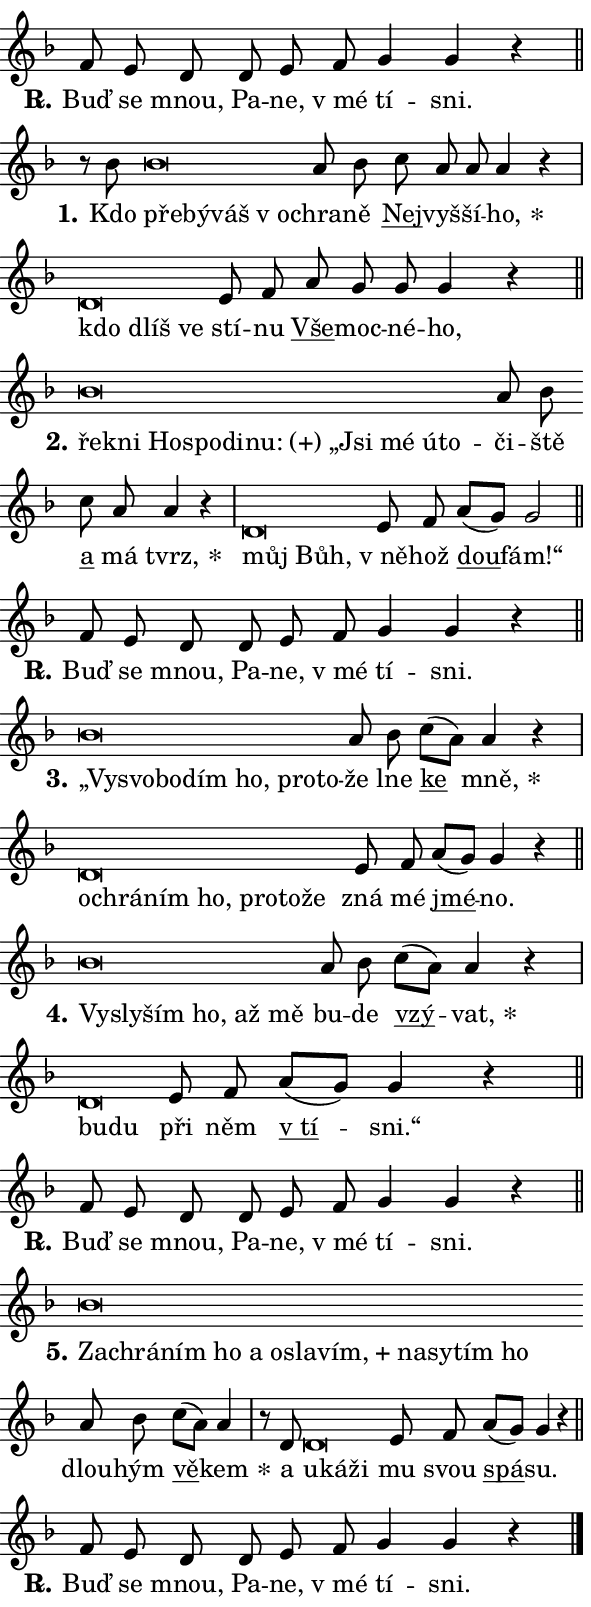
\version "2.24.0"
\header { tagline = "" }
\paper {
  indent = 0\cm
  top-margin = 0\cm
  right-margin = 0.13\cm % to fit lyric hyphens
  bottom-margin = 0\cm
  left-margin = 0\cm
  paper-width = 10\cm
  page-breaking = #ly:one-page-breaking
  system-system-spacing.basic-distance = #11
  score-system-spacing.basic-distance = #11
  ragged-last = ##f
}


%% Author: Thomas Morley
%% https://lists.gnu.org/archive/html/lilypond-user/2020-05/msg00002.html
#(define (line-position grob)
"Returns position of @var[grob} in current system:
   @code{'start}, if at first time-step
   @code{'end}, if at last time-step
   @code{'middle} otherwise
"
  (let* ((col (ly:item-get-column grob))
         (ln (ly:grob-object col 'left-neighbor))
         (rn (ly:grob-object col 'right-neighbor))
         (col-to-check-left (if (ly:grob? ln) ln col))
         (col-to-check-right (if (ly:grob? rn) rn col))
         (break-dir-left
           (and
             (ly:grob-property col-to-check-left 'non-musical #f)
             (ly:item-break-dir col-to-check-left)))
         (break-dir-right
           (and
             (ly:grob-property col-to-check-right 'non-musical #f)
             (ly:item-break-dir col-to-check-right))))
        (cond ((eqv? 1 break-dir-left) 'start)
              ((eqv? -1 break-dir-right) 'end)
              (else 'middle))))

#(define (tranparent-at-line-position vctor)
  (lambda (grob)
  "Relying on @code{line-position} select the relevant enry from @var{vctor}.
Used to determine transparency,"
    (case (line-position grob)
      ((end) (not (vector-ref vctor 0)))
      ((middle) (not (vector-ref vctor 1)))
      ((start) (not (vector-ref vctor 2))))))

noteHeadBreakVisibility =
#(define-music-function (break-visibility)(vector?)
"Makes @code{NoteHead}s transparent relying on @var{break-visibility}"
#{
  \override NoteHead.transparent =
    #(tranparent-at-line-position break-visibility)
#})

#(define delete-ledgers-for-transparent-note-heads
  (lambda (grob)
    "Reads whether a @code{NoteHead} is transparent.
If so this @code{NoteHead} is removed from @code{'note-heads} from
@var{grob}, which is supposed to be @code{LedgerLineSpanner}.
As a result ledgers are not printed for this @code{NoteHead}"
    (let* ((nhds-array (ly:grob-object grob 'note-heads))
           (nhds-list
             (if (ly:grob-array? nhds-array)
                 (ly:grob-array->list nhds-array)
                 '()))
           ;; Relies on the transparent-property being done before
           ;; Staff.LedgerLineSpanner.after-line-breaking is executed.
           ;; This is fragile ...
           (to-keep
             (remove
               (lambda (nhd)
                 (ly:grob-property nhd 'transparent #f))
               nhds-list)))
      ;; TODO find a better method to iterate over grob-arrays, similiar
      ;; to filter/remove etc for lists
      ;; For now rebuilt from scratch
      (set! (ly:grob-object grob 'note-heads)  '())
      (for-each
        (lambda (nhd)
          (ly:pointer-group-interface::add-grob grob 'note-heads nhd))
        to-keep))))

squashNotes = {
  \override NoteHead.X-extent = #'(-0.2 . 0.2)
  \override NoteHead.Y-extent = #'(-0.75 . 0)
  \override NoteHead.stencil =
    #(lambda (grob)
       (let ((pos (ly:grob-property grob 'staff-position)))
         (begin
           (if (< pos -7) (display "ERROR: Lower brevis then expected\n") (display ""))
           (if (<= pos -6) ly:text-interface::print ly:note-head::print))))
}
unSquashNotes = {
  \revert NoteHead.X-extent
  \revert NoteHead.Y-extent
  \revert NoteHead.stencil
}

hideNotes = \noteHeadBreakVisibility #begin-of-line-visible
unHideNotes = \noteHeadBreakVisibility #all-visible

% work-around for resetting accidentals
% https://lilypond.org/doc/v2.23/Documentation/notation/displaying-rhythms#unmetered-music
cadenzaMeasure = {
  \cadenzaOff
  \partial 1024 s1024
  \cadenzaOn
}

#(define-markup-command (accent layout props text) (markup?)
  "Underline accented syllable"
  (interpret-markup layout props
    #{\markup \override #'(offset . 4.3) \underline { #text }#}))

responsum = \markup \concat {
  "R" \hspace #-1.05 \path #0.1 #'((moveto 0 0.07) (lineto 0.9 0.8)) \hspace #0.05 "."
}

spaceSize = #0.6828661417322834 % exact space size for TeX Gyre Schola

\layout {
  \context {
    \Staff
    \remove "Time_signature_engraver"
    \override LedgerLineSpanner.after-line-breaking = #delete-ledgers-for-transparent-note-heads
  }
  \context {
    \Lyrics {
      \override LyricSpace.minimum-distance = \spaceSize
      \override LyricText.font-name = #"TeX Gyre Schola"
      \override LyricText.font-size = 1
      \override StanzaNumber.font-name = #"TeX Gyre Schola Bold"
      \override StanzaNumber.font-size = 1
    }
  }
  \context {
    \Score 
    \override NoteHead.text =
      #(lambda (grob) 
        (let ((pos (ly:grob-property grob 'staff-position)))
          #{\markup {
            \combine
              \halign #-0.55 \raise #(if (= pos -6) 0 0.5) \override #'(thickness . 2) \draw-line #'(3.2 . 0)
              \musicglyph "noteheads.sM1"
          }#}))
  }
}

% magnetic-lyrics.ily
%
%   written by
%     Jean Abou Samra <jean@abou-samra.fr>
%     Werner Lemberg <wl@gnu.org>
%
%   adapted by
%     Jiri Hon <jiri.hon@gmail.com>
%
% Version 2022-Apr-15

% https://www.mail-archive.com/lilypond-user@gnu.org/msg149350.html

#(define (Left_hyphen_pointer_engraver context)
   "Collect syllable-hyphen-syllable occurrences in lyrics and store
them in properties.  This engraver only looks to the left.  For
example, if the lyrics input is @code{foo -- bar}, it does the
following.

@itemize @bullet
@item
Set the @code{text} property of the @code{LyricHyphen} grob between
@q{foo} and @q{bar} to @code{foo}.

@item
Set the @code{left-hyphen} property of the @code{LyricText} grob with
text @q{foo} to the @code{LyricHyphen} grob between @q{foo} and
@q{bar}.
@end itemize

Use this auxiliary engraver in combination with the
@code{lyric-@/text::@/apply-@/magnetic-@/offset!} hook."
   (let ((hyphen #f)
         (text #f))
     (make-engraver
      (acknowledgers
       ((lyric-syllable-interface engraver grob source-engraver)
        (set! text grob)))
      (end-acknowledgers
       ((lyric-hyphen-interface engraver grob source-engraver)
        ;(when (not (grob::has-interface grob 'lyric-space-interface))
          (set! hyphen grob)));)
      ((stop-translation-timestep engraver)
       (when (and text hyphen)
         (ly:grob-set-object! text 'left-hyphen hyphen))
       (set! text #f)
       (set! hyphen #f)))))

#(define (lyric-text::apply-magnetic-offset! grob)
   "If the space between two syllables is less than the value in
property @code{LyricText@/.details@/.squash-threshold}, move the right
syllable to the left so that it gets concatenated with the left
syllable.

Use this function as a hook for
@code{LyricText@/.after-@/line-@/breaking} if the
@code{Left_@/hyphen_@/pointer_@/engraver} is active."
   (let ((hyphen (ly:grob-object grob 'left-hyphen #f)))
     (when hyphen
       (let ((left-text (ly:spanner-bound hyphen LEFT)))
         (when (grob::has-interface left-text 'lyric-syllable-interface)
           (let* ((common (ly:grob-common-refpoint grob left-text X))
                  (this-x-ext (ly:grob-extent grob common X))
                  (left-x-ext
                   (begin
                     ;; Trigger magnetism for left-text.
                     (ly:grob-property left-text 'after-line-breaking)
                     (ly:grob-extent left-text common X)))
                  ;; `delta` is the gap width between two syllables.
                  (delta (- (interval-start this-x-ext)
                            (interval-end left-x-ext)))
                  (details (ly:grob-property grob 'details))
                  (threshold (assoc-get 'squash-threshold details 0.2)))
             (when (< delta threshold)
               (let* (;; We have to manipulate the input text so that
                      ;; ligatures crossing syllable boundaries are not
                      ;; disabled.  For languages based on the Latin
                      ;; script this is essentially a beautification.
                      ;; However, for non-Western scripts it can be a
                      ;; necessity.
                      (lt (ly:grob-property left-text 'text))
                      (rt (ly:grob-property grob 'text))
                      (is-space (grob::has-interface hyphen 'lyric-space-interface))
                      (space (if is-space " " ""))
                      (extra-delta (if is-space spaceSize 0))
                      ;; Append new syllable.
                      (ltrt-space (if (and (string? lt) (string? rt))
                                (string-append lt space rt)
                                (make-concat-markup (list lt space rt))))
                      ;; Right-align `ltrt` to the right side.
                      (ltrt-space-markup (grob-interpret-markup
                               grob
                               (make-translate-markup
                                (cons (interval-length this-x-ext) 0)
                                (make-right-align-markup ltrt-space)))))
                 (begin
                   ;; Don't print `left-text`.
                   (ly:grob-set-property! left-text 'stencil #f)
                   ;; Set text and stencil (which holds all collected
                   ;; syllables so far) and shift it to the left.
                   (ly:grob-set-property! grob 'text ltrt-space)
                   (ly:grob-set-property! grob 'stencil ltrt-space-markup)
                   (ly:grob-translate-axis! grob (- (- delta extra-delta)) X))))))))))


#(define (lyric-hyphen::displace-bounds-first grob)
   ;; Make very sure this callback isn't triggered too early.
   (let ((left (ly:spanner-bound grob LEFT))
         (right (ly:spanner-bound grob RIGHT)))
     (ly:grob-property left 'after-line-breaking)
     (ly:grob-property right 'after-line-breaking)
     (ly:lyric-hyphen::print grob)))

squashThreshold = #0.4

\layout {
  \context {
    \Lyrics
    \consists #Left_hyphen_pointer_engraver
    \override LyricText.after-line-breaking =
      #lyric-text::apply-magnetic-offset!
    \override LyricHyphen.stencil = #lyric-hyphen::displace-bounds-first
    \override LyricText.details.squash-threshold = \squashThreshold
    \override LyricHyphen.minimum-distance = 0
    \override LyricHyphen.minimum-length = \squashThreshold
  }
}

squashText = \override LyricText.details.squash-threshold = 9999
unSquashText = \override LyricText.details.squash-threshold = \squashThreshold

leftText = \override LyricText.self-alignment-X = #LEFT
unLeftText = \revert LyricText.self-alignment-X

starOffset = #(lambda (grob) 
                (let ((x_offset (ly:self-alignment-interface::aligned-on-x-parent grob)))
                  (if (= x_offset 0) 0 (+ x_offset 1.2))))

star = #(define-music-function (syllable)(string?)
"Append star separator at the end of a syllable"
#{
  \once \override LyricText.X-offset = #starOffset
  \lyricmode { \markup {
    #syllable
    \override #'((font-name . "TeX Gyre Schola Bold")) \hspace #0.2 \lower #0.65 \larger "*"
  } }
#})

starAccent = #(define-music-function (syllable)(string?)
"Append star separator at the end of a syllable and make accent"
#{
  \once \override LyricText.X-offset = #starOffset
  \lyricmode { \markup {
    \accent #syllable
    \override #'((font-name . "TeX Gyre Schola Bold")) \hspace #0.2 \lower #0.65 \larger "*"
  } }
#})

breath = #(define-music-function (syllable)(string?)
"Append breathing indicator at the end of a syllable"
#{
  \lyricmode { \markup { #syllable "+" } }
#})

optionalBreath = #(define-music-function (syllable)(string?)
"Append optional breathing indicator at the end of a syllable"
#{
  \lyricmode { \markup { #syllable "(+)" } }
#})


\score {
    <<
        \new Voice = "melody" { \cadenzaOn \key f \major \relative { f'8 e d \bar "" d e f \bar "" g4 g r \cadenzaMeasure \bar "||" \break } }
        \new Lyrics \lyricsto "melody" { \lyricmode { \set stanza = \responsum
Buď se mnou, Pa -- ne, "v mé" tí -- sni. } }
    >>
    \layout {}
}

\score {
    <<
        \new Voice = "melody" { \cadenzaOn \key f \major \relative { r8 bes'8 \squashNotes bes\breve*1/16 \hideNotes \breve*1/16 \bar "" \breve*1/16 \breve*1/16 \bar "" \unHideNotes \unSquashNotes a8 bes \bar "" c a a a4 r \cadenzaMeasure \bar "|" \squashNotes d,\breve*1/16 \hideNotes \breve*1/16 \breve*1/16 \bar "" \unHideNotes \unSquashNotes e8 f \bar "" a g g g4 r \cadenzaMeasure \bar "||" \break } }
        \new Lyrics \lyricsto "melody" { \lyricmode { \set stanza = "1."
Kdo \leftText pře -- \squashText bý -- váš "v o" -- \unLeftText \unSquashText chra -- ně \markup \accent Nej -- vyš -- ší -- \star ho, \leftText kdo \squashText dlíš ve \unLeftText \unSquashText stí -- nu \markup \accent Vše -- moc -- né -- ho, } }
    >>
    \layout {}
}

\score {
    <<
        \new Voice = "melody" { \cadenzaOn \key f \major \relative { \squashNotes bes'\breve*1/16 \hideNotes \breve*1/16 \bar "" \breve*1/16 \bar "" \breve*1/16 \bar "" \breve*1/16 \bar "" \breve*1/16 \bar "" \breve*1/16 \bar "" \breve*1/16 \bar "" \breve*1/16 \breve*1/16 \bar "" \unHideNotes \unSquashNotes a8 bes \bar "" c a a4 r \cadenzaMeasure \bar "|" \squashNotes d,\breve*1/16 \hideNotes \breve*1/16 \bar "" \unHideNotes \unSquashNotes e8 f \bar "" a[( g)] g2 \cadenzaMeasure \bar "||" \break } }
        \new Lyrics \lyricsto "melody" { \lyricmode { \set stanza = "2."
\leftText řek -- \squashText ni Ho -- spo -- di -- \optionalBreath nu: „Jsi mé ú -- to -- \unLeftText \unSquashText či -- ště \markup \accent a má \star tvrz, \leftText můj \squashText Bůh, \unLeftText \unSquashText "v ně" -- hož \markup \accent dou -- fám!“ } }
    >>
    \layout {}
}

\score {
    <<
        \new Voice = "melody" { \cadenzaOn \key f \major \relative { f'8 e d \bar "" d e f \bar "" g4 g r \cadenzaMeasure \bar "||" \break } }
        \new Lyrics \lyricsto "melody" { \lyricmode { \set stanza = \responsum
Buď se mnou, Pa -- ne, "v mé" tí -- sni. } }
    >>
    \layout {}
}

\score {
    <<
        \new Voice = "melody" { \cadenzaOn \key f \major \relative { \squashNotes bes'\breve*1/16 \hideNotes \breve*1/16 \bar "" \breve*1/16 \bar "" \breve*1/16 \bar "" \breve*1/16 \bar "" \breve*1/16 \breve*1/16 \bar "" \unHideNotes \unSquashNotes a8 bes \bar "" c[( a)] a4 r \cadenzaMeasure \bar "|" \squashNotes d,\breve*1/16 \hideNotes \breve*1/16 \bar "" \breve*1/16 \bar "" \breve*1/16 \bar "" \breve*1/16 \bar "" \breve*1/16 \breve*1/16 \bar "" \unHideNotes \unSquashNotes e8 f \bar "" a[( g)] g4 r \cadenzaMeasure \bar "||" \break } }
        \new Lyrics \lyricsto "melody" { \lyricmode { \set stanza = "3."
\leftText „Vy -- \squashText svo -- bo -- dím ho, pro -- to -- \unLeftText \unSquashText že lne \markup \accent ke \star mně, \leftText o -- \squashText chrá -- ním ho, pro -- to -- že \unLeftText \unSquashText zná mé \markup \accent jmé -- no. } }
    >>
    \layout {}
}

\score {
    <<
        \new Voice = "melody" { \cadenzaOn \key f \major \relative { \squashNotes bes'\breve*1/16 \hideNotes \breve*1/16 \bar "" \breve*1/16 \bar "" \breve*1/16 \bar "" \breve*1/16 \breve*1/16 \bar "" \unHideNotes \unSquashNotes a8 bes \bar "" c[( a)] a4 r \cadenzaMeasure \bar "|" \squashNotes d,\breve*1/16 \hideNotes \breve*1/16 \bar "" \unHideNotes \unSquashNotes e8 f \bar "" a[( g)] g4 r \cadenzaMeasure \bar "||" \break } }
        \new Lyrics \lyricsto "melody" { \lyricmode { \set stanza = "4."
\leftText Vy -- \squashText sly -- ším ho, až mě \unLeftText \unSquashText bu -- de \markup \accent vzý -- \star vat, \leftText bu -- \squashText du \unLeftText \unSquashText při něm \markup \accent "v tí" -- sni.“ } }
    >>
    \layout {}
}

\score {
    <<
        \new Voice = "melody" { \cadenzaOn \key f \major \relative { f'8 e d \bar "" d e f \bar "" g4 g r \cadenzaMeasure \bar "||" \break } }
        \new Lyrics \lyricsto "melody" { \lyricmode { \set stanza = \responsum
Buď se mnou, Pa -- ne, "v mé" tí -- sni. } }
    >>
    \layout {}
}

\score {
    <<
        \new Voice = "melody" { \cadenzaOn \key f \major \relative { \squashNotes bes'\breve*1/16 \hideNotes \breve*1/16 \bar "" \breve*1/16 \bar "" \breve*1/16 \bar "" \breve*1/16 \bar "" \breve*1/16 \bar "" \breve*1/16 \bar "" \breve*1/16 \bar "" \breve*1/16 \bar "" \breve*1/16 \bar "" \breve*1/16 \breve*1/16 \bar "" \unHideNotes \unSquashNotes a8 bes \bar "" c[( a)] a4 \cadenzaMeasure \bar "|" r8 d,8 \squashNotes d\breve*1/16 \hideNotes \breve*1/16 \breve*1/16 \bar "" \unHideNotes \unSquashNotes e8 f \bar "" a[( g)] g4 r \cadenzaMeasure \bar "||" \break } }
        \new Lyrics \lyricsto "melody" { \lyricmode { \set stanza = "5."
\leftText Za -- \squashText chrá -- ním ho a o -- sla -- \breath "vím," na -- sy -- tím ho \unLeftText \unSquashText dlou -- hým \markup \accent vě -- \star kem a \leftText u -- \squashText ká -- ži \unLeftText \unSquashText mu svou \markup \accent spá -- su. } }
    >>
    \layout {}
}

\score {
    <<
        \new Voice = "melody" { \cadenzaOn \key f \major \relative { f'8 e d \bar "" d e f \bar "" g4 g r \cadenzaMeasure \bar "||" \break } \bar "|." }
        \new Lyrics \lyricsto "melody" { \lyricmode { \set stanza = \responsum
Buď se mnou, Pa -- ne, "v mé" tí -- sni. } }
    >>
    \layout {}
}
